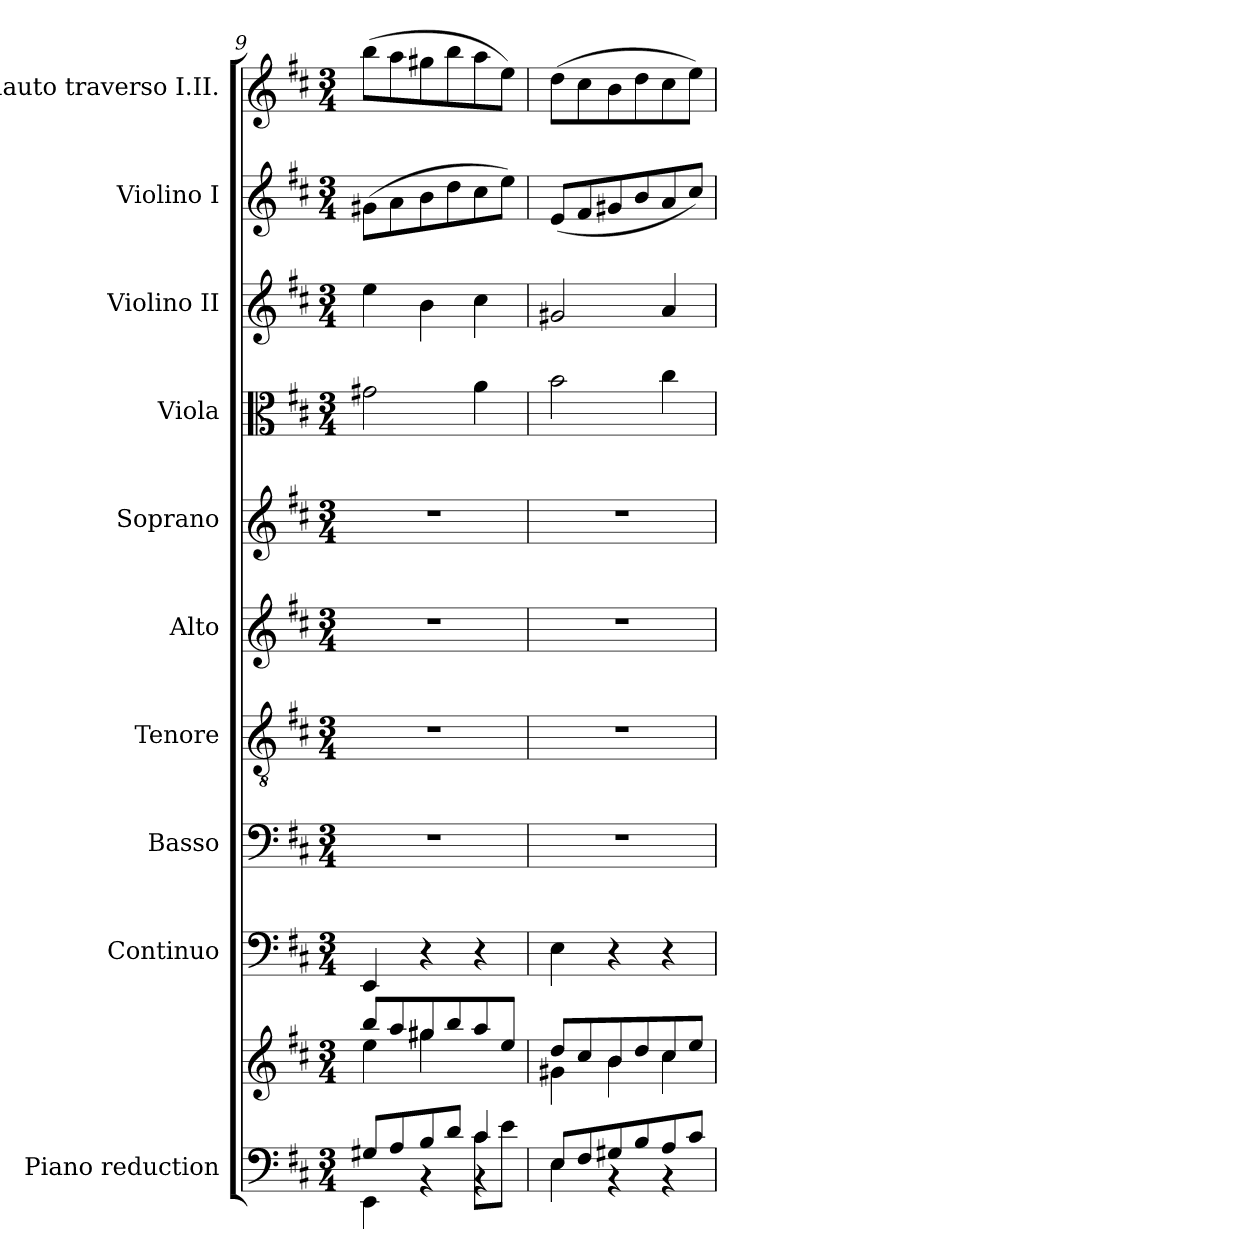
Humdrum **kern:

**kern	**kern	**kern	**kern	**kern	**kern	**kern	**kern	**kern	**kern	**kern
*part10	*part10	*part9	*part8	*part7	*part6	*part5	*part4	*part3	*part2	*part1
*staff11	*staff10	*staff9	*staff8	*staff7	*staff6	*staff5	*staff4	*staff3	*staff2	*staff1
*I"Piano reduction	*	*I"Continuo	*I"Basso	*I"Tenore	*I"Alto	*I"Soprano	*I"Viola	*I"Violino II	*I"Violino I	*I"Flauto traverso I.II.
*I'Pno	*	*	*	*	*	*	*I'Vla	*I'Vln	*I'Vln	*I'Fl
*clefF4	*clefG2	*clefF4	*clefF4	*clefGv2	*clefG2	*clefG2	*clefC3	*clefG2	*clefG2	*clefG2
*k[f#c#]	*k[f#c#]	*k[f#c#]	*k[f#c#]	*k[f#c#]	*k[f#c#]	*k[f#c#]	*k[f#c#]	*k[f#c#]	*k[f#c#]	*k[f#c#]
*M3/4	*M3/4	*M3/4	*M3/4	*M3/4	*M3/4	*M3/4	*M3/4	*M3/4	*M3/4	*M3/4
=9	=9	=9	=9	=9	=9	=9	=9	=9	=9	=9
*^	*^	*	*	*	*	*	*	*	*	*
*	*^	*	*	*	*	*	*	*	*	*	*	*
2ryy	8G#X/L	4EE\	8bb/L	4ee\	4EE/	2.r	2.r	2.r	2.r	2g#X\	4ee\	(>8g#X\L	(>8bb\L
.	8A/	.	8aa/	.	.	.	.	.	.	.	.	8a\	8aa\
.	8B/	4rBB	8gg#X/	4gg#\	4r	.	.	.	.	.	4b\	8b\	8gg#X\
.	8d/J	.	8bb/	.	.	.	.	.	.	.	.	8dd\	8bb\
4c#/	8c#\L	4rBB	8aa/	4ryy	4r	.	.	.	.	4a\	4cc#\	8cc#\	8aa\
.	8e\J	.	8ee/J	.	.	.	.	.	.	.	.	8ee\J)	8ee\J)
*	*v	*v	*	*	*	*	*	*	*	*	*	*	*
=10	=10	=10	=10	=10	=10	=10	=10	=10	=10	=10	=10	=10
8E/L	4E\	8dd/L	4g#X\	4E\	2.r	2.r	2.r	2.r	2b\	2g#X/	(<8e/L	(>8dd\L
8F#/	.	8cc#/	.	.	.	.	.	.	.	.	8f#/	8cc#\
8G#X/	4r	8b/	4b\	4r	.	.	.	.	.	.	8g#X/	8b\
8B/	.	8dd/	.	.	.	.	.	.	.	.	8b/	8dd\
8A/	4r	8cc#/	4cc#\	4r	.	.	.	.	4cc#\	4a/	8a/	8cc#\
8c#/J	.	8ee/J	.	.	.	.	.	.	.	.	8cc#/J)	8ee\J)
*v	*v	*	*	*	*	*	*	*	*	*	*	*
*	*v	*v	*	*	*	*	*	*	*	*	*
=	=	=	=	=	=	=	=	=	=	=
*-	*-	*-	*-	*-	*-	*-	*-	*-	*-	*-
